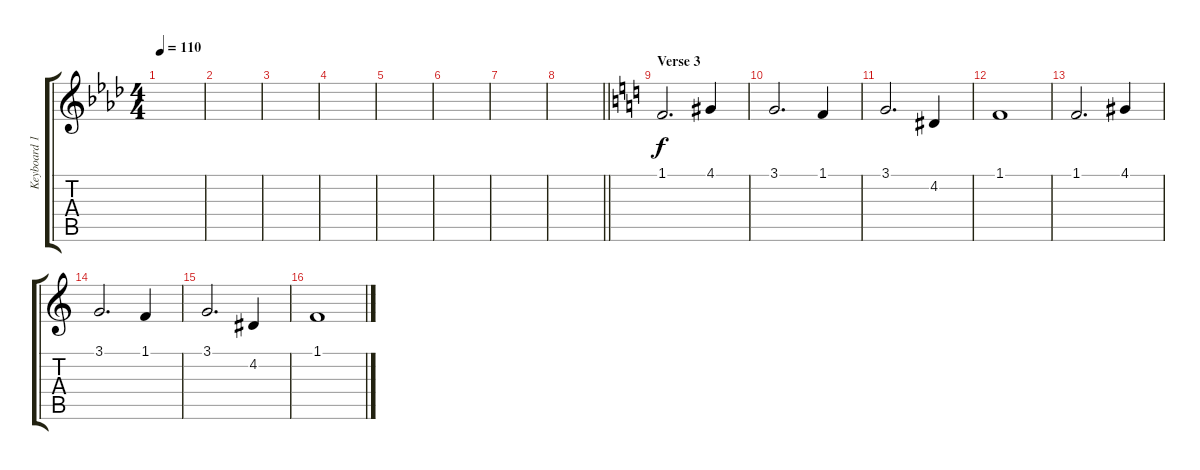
\track ("Keyboard 1 (Mid)" "Keyboard 1") {instrument stringensemble1}
\staff {score tabs}
\tuning (E4 B3 G3 D3 A2 E2) {hide}
\ts (4 4)
\tempo 110
\clef g2
\ks fminor
|
|
|
|
|
|
|
\barLineRight lightlight
|
\section ("" "Verse 3")
\ks c
1.1.2{d} 4.1.4 |
3.1.2{d} 1.1.4 |
3.1.2{d} 4.2.4 |
1.1.1 |
1.1.2{d} 4.1.4 |
3.1.2{d} 1.1.4 |
3.1.2{d} 4.2.4 |
1.1.1
